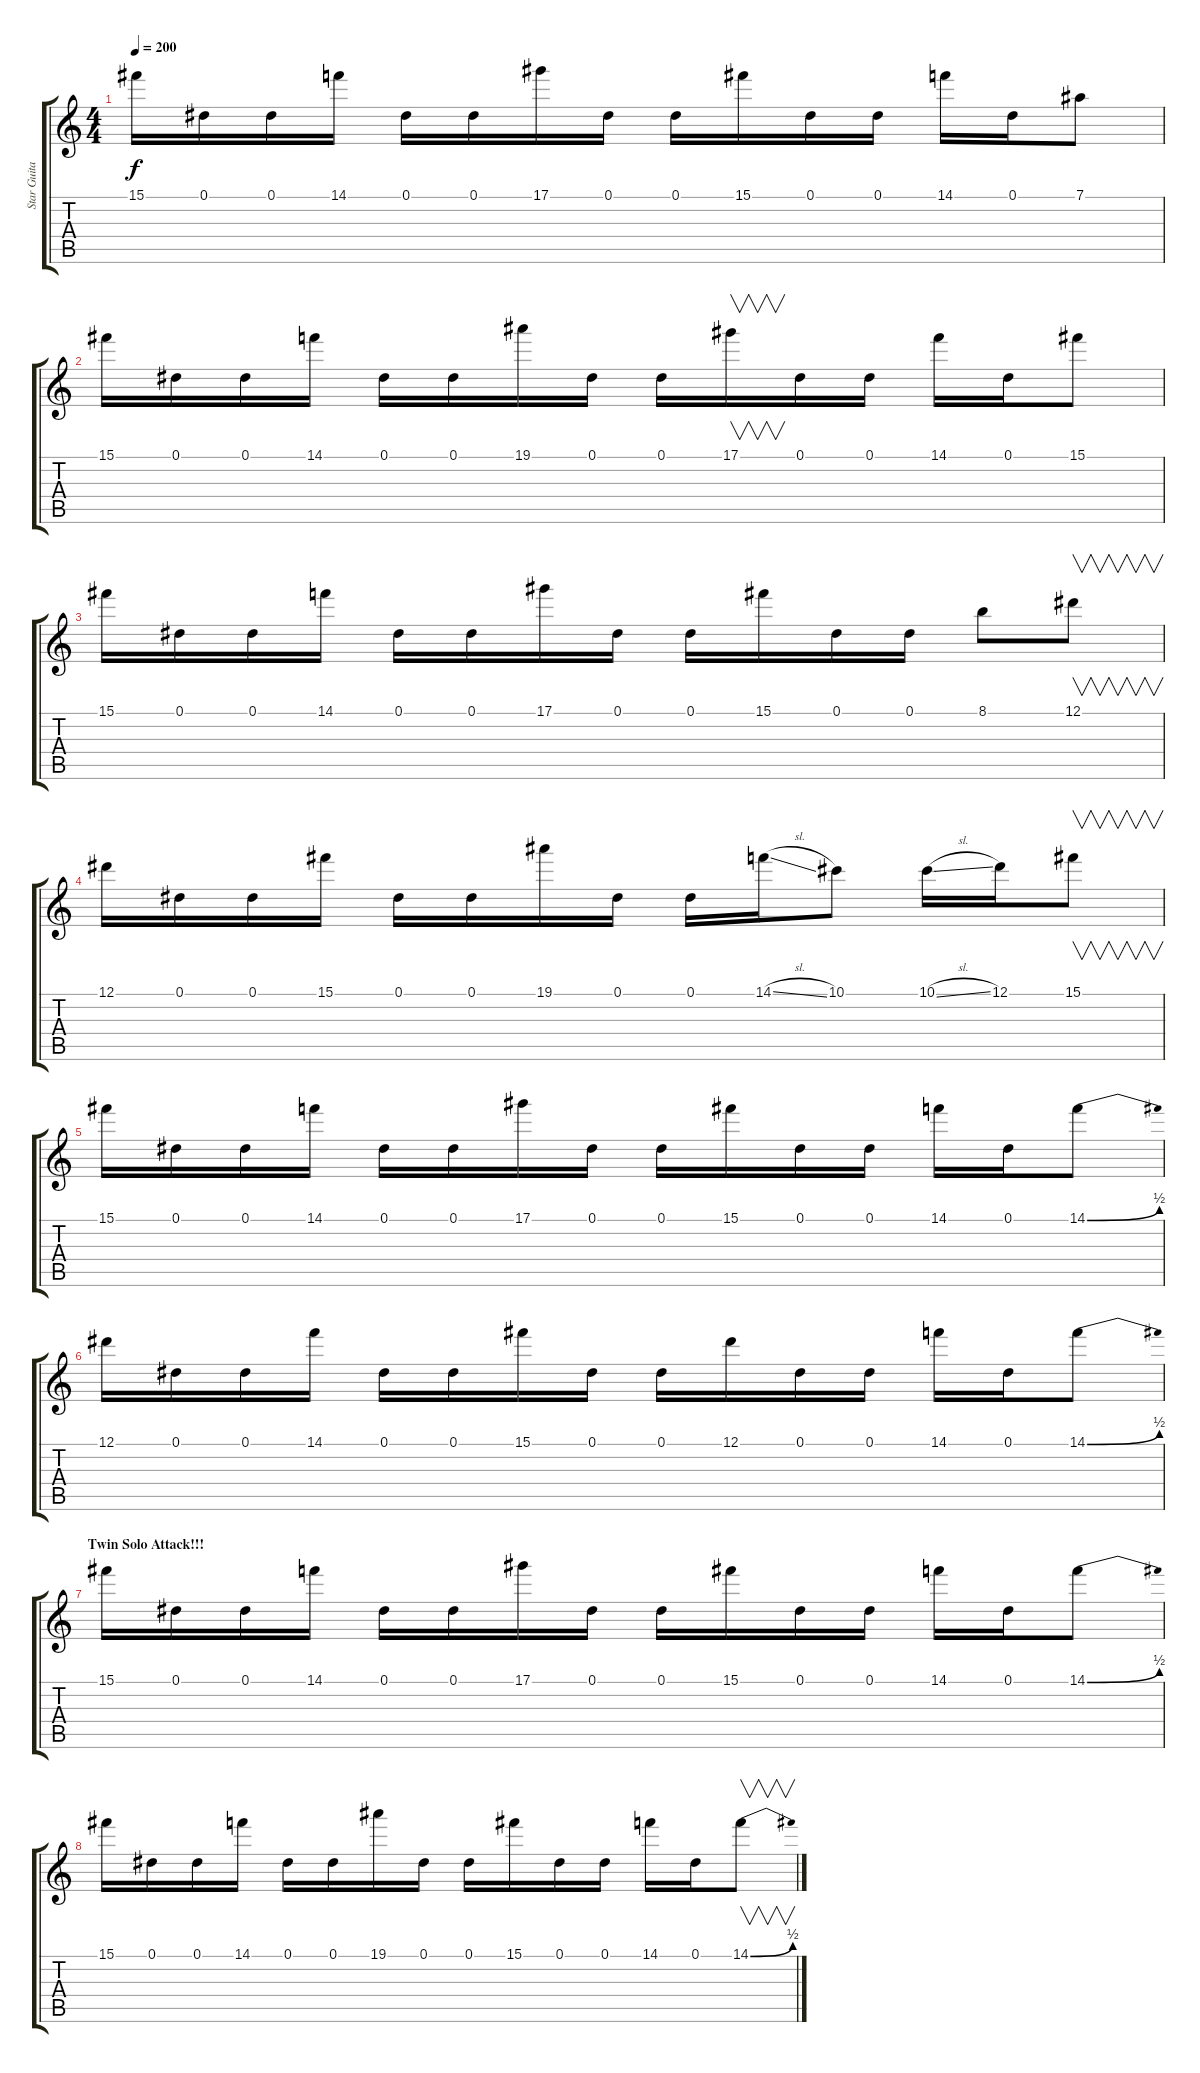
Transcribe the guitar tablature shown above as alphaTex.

\track ("Star Guitarist" "Star Guita") {instrument distortionguitar}
\staff {score tabs}
\tuning (Eb4 Bb3 Gb3 Db3 Ab2 Eb2) {hide}
\ts (4 4)
\tempo 200
\clef g2
\ks c
15.1.16{dy f instrument overdrivenguitar} 0.1.16 0.1.16 14.1.16 0.1.16 0.1.16 17.1.16 0.1.16 0.1.16 15.1.16 0.1.16 0.1.16 14.1.16 0.1.16 7.1.8 |
15.1.16 0.1.16 0.1.16 14.1.16 0.1.16 0.1.16 19.1.16 0.1.16 0.1.16 17.1.16{v instrument guitarharmonics} 0.1.16{instrument overdrivenguitar} 0.1.16{instrument overdrivenguitar} 14.1.16 0.1.16 15.1.8 |
15.1.16 0.1.16 0.1.16 14.1.16 0.1.16 0.1.16 17.1.16 0.1.16 0.1.16 15.1.16 0.1.16 0.1.16 8.1.8 12.1.8{v instrument guitarharmonics} |
12.1.16{instrument overdrivenguitar} 0.1.16 0.1.16 15.1.16 0.1.16 0.1.16 19.1.16 0.1.16 0.1.16 14.1{sl}.16 10.1.8 10.1{sl}.16 12.1.16 15.1.8{v instrument guitarharmonics} |
15.1.16{instrument overdrivenguitar} 0.1.16 0.1.16 14.1.16 0.1.16 0.1.16 17.1.16 0.1.16 0.1.16 15.1.16 0.1.16 0.1.16 14.1.16 0.1.16 14.1{be (bend 0 0 60 2)}.8 |
12.1.16{instrument overdrivenguitar} 0.1.16 0.1.16 14.1.16 0.1.16 0.1.16 15.1.16 0.1.16 0.1.16 12.1.16 0.1.16 0.1.16 14.1.16 0.1.16 14.1{be (bend 0 0 60 2)}.8 |
\section ("" "Twin Solo Attack!!!")
15.1.16{instrument overdrivenguitar} 0.1.16 0.1.16 14.1.16 0.1.16 0.1.16 17.1.16 0.1.16 0.1.16 15.1.16 0.1.16 0.1.16 14.1.16 0.1.16 14.1{be (bend 0 0 60 2)}.8 |
15.1.16 0.1.16 0.1.16 14.1.16 0.1.16 0.1.16 19.1.16 0.1.16 0.1.16 15.1.16 0.1.16 0.1.16 14.1.16 0.1.16 14.1{be (bend 0 0 60 2)}.8{v instrument guitarharmonics}
